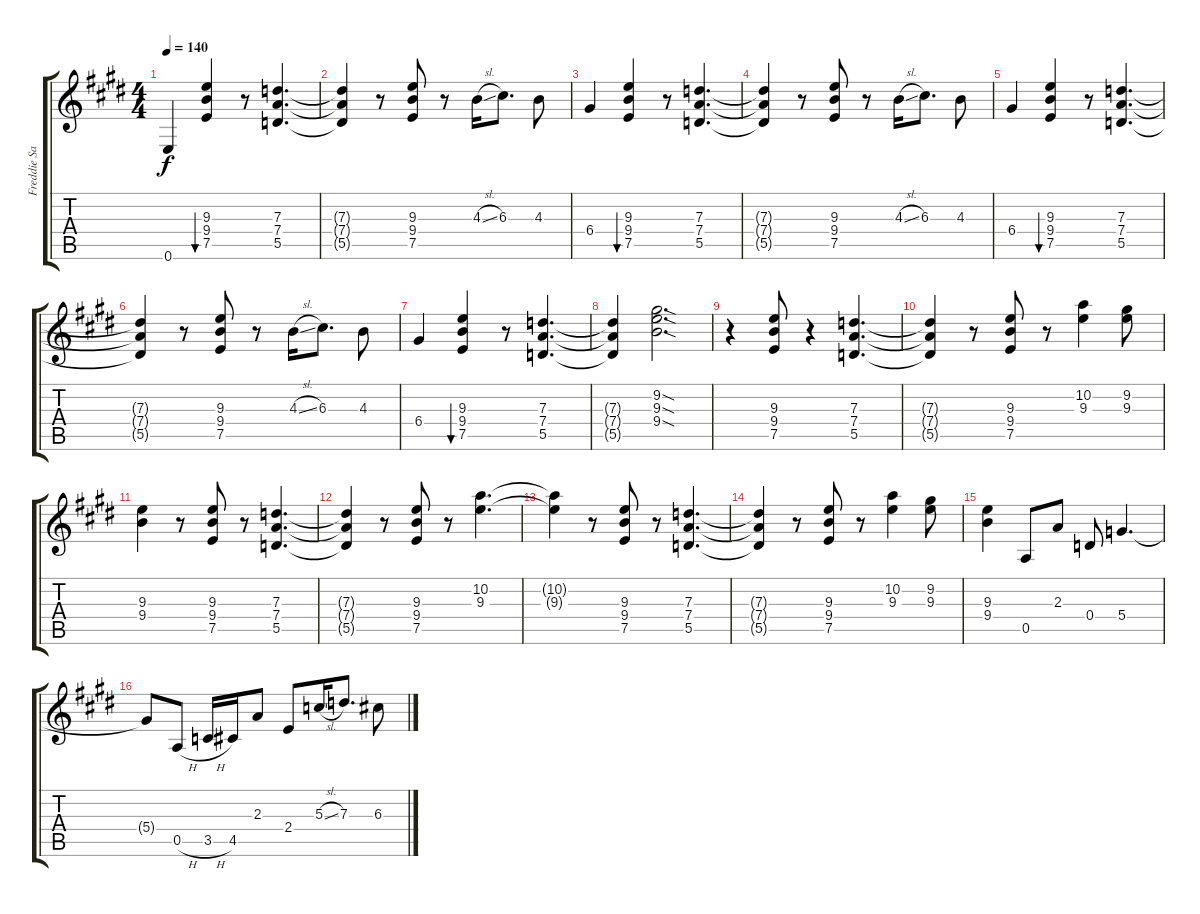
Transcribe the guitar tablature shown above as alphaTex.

\track ("Freddie Salem Guitar" "Freddie Sa") {instrument overdrivenguitar}
\staff {score tabs}
\tuning (E4 B3 G3 D3 A2 E2) {hide}
\ts (4 4)
\tempo 140
\clef g2
\ks e
0.6{t}.4{dy f} (9.3 9.4 7.5).4{bu 60} r.8 (7.3 7.4 5.5).4{d} |
(7.3{t} 7.4{t} 5.5{t}).4 r.8 (9.3 9.4 7.5).8 r.8 4.3{sl}.16 6.3.8{d} 4.3.8 |
6.4.4 (9.3 9.4 7.5).4{bu 60} r.8 (7.3 7.4 5.5).4{d} |
(7.3{t} 7.4{t} 5.5{t}).4 r.8 (9.3 9.4 7.5).8 r.8 4.3{sl}.16 6.3.8{d} 4.3.8 |
6.4.4 (9.3 9.4 7.5).4{bu 60} r.8 (7.3 7.4 5.5).4{d} |
(7.3{t} 7.4{t} 5.5{t}).4 r.8 (9.3 9.4 7.5).8 r.8 4.3{sl}.16 6.3.8{d} 4.3.8 |
6.4.4 (9.3 9.4 7.5).4{bu 60} r.8 (7.3 7.4 5.5).4{d} |
(7.3{t} 7.4{t} 5.5{t}).4 (9.2{sod} 9.3{sod} 9.4{sod}).2{d volume 14 balance 8} |
r.4{volume 10 balance 16} (9.3 9.4 7.5).8 r.4 (7.3 7.4 5.5).4{d} |
(7.3{t} 7.4{t} 5.5{t}).4 r.8 (9.3 9.4 7.5).8 r.8 (10.2 9.3).4 (9.2 9.3).8 |
(9.3 9.4).4 r.8 (9.3 9.4 7.5).8 r.8 (7.3 7.4 5.5).4{d} |
(7.3{t} 7.4{t} 5.5{t}).4 r.8 (9.3 9.4 7.5).8 r.8 (10.2 9.3).4{d} |
(10.2{t} 9.3{t}).4 r.8 (9.3 9.4 7.5).8 r.8 (7.3 7.4 5.5).4{d} |
(7.3{t} 7.4{t} 5.5{t}).4 r.8 (9.3 9.4 7.5).8 r.8 (10.2 9.3).4 (9.2 9.3).8 |
(9.3 9.4).4 0.5.8 2.3.8 0.4.8 5.4.4{d} |
5.4{t}.8 0.5{h}.8 3.5{h}.16 4.5.16 2.3.8 2.4.8 5.3{sl}.16 7.3.8{d} 6.3.8
